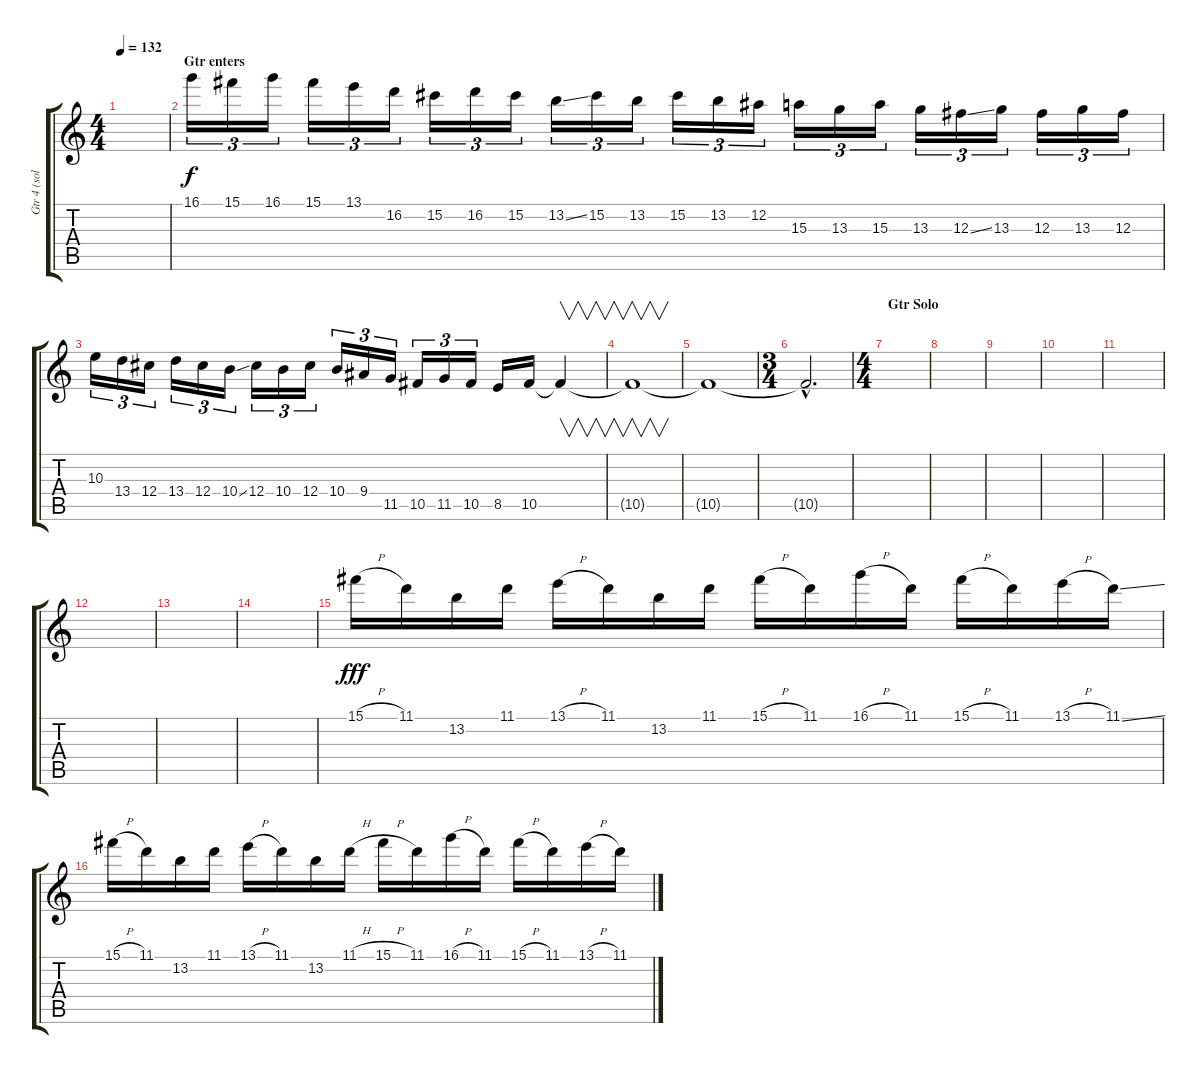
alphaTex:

\track ("Gtr 4 (solos)" "Gtr 4 (sol") {instrument distortionguitar}
\staff {score tabs}
\tuning (Eb4 Bb3 Gb3 Db3 Ab2 Eb2) {hide}
\ts (4 4)
\tempo 132
\clef g2
\ks c
|
\section ("" "Gtr enters")
16.1.16{tu (3 2)} 15.1.16{tu (3 2)} 16.1.16{tu (3 2)} 15.1.16{tu (3 2)} 13.1.16{tu (3 2)} 16.2.16{tu (3 2)} 15.2.16{tu (3 2)} 16.2.16{tu (3 2)} 15.2.16{tu (3 2)} 13.2{ss}.16{tu (3 2)} 15.2.16{tu (3 2)} 13.2.16{tu (3 2)} 15.2.16{tu (3 2)} 13.2.16{tu (3 2)} 12.2.16{tu (3 2)} 15.3.16{tu (3 2)} 13.3.16{tu (3 2)} 15.3.16{tu (3 2)} 13.3.16{tu (3 2)} 12.3{ss}.16{tu (3 2)} 13.3.16{tu (3 2)} 12.3.16{tu (3 2)} 13.3.16{tu (3 2)} 12.3.16{tu (3 2)} |
10.3.16{tu (3 2)} 13.4.16{tu (3 2)} 12.4.16{tu (3 2)} 13.4.16{tu (3 2)} 12.4.16{tu (3 2)} 10.4{ss}.16{tu (3 2)} 12.4.16{tu (3 2)} 10.4.16{tu (3 2)} 12.4.16{tu (3 2)} 10.4.16{tu (3 2)} 9.4.16{tu (3 2)} 11.5.16{tu (3 2)} 10.5.16{tu (3 2)} 11.5.16{tu (3 2)} 10.5.16{tu (3 2)} 8.5.16 10.5.16 10.5{t}.4{v} |
10.5{t}.1{v} |
10.5{t}.1 |
\ts (3 4)
10.5{hac t}.2{d} |
\ts (4 4)
\section ("" "Gtr Solo")
|
|
|
|
|
|
|
|
15.1{h}.16{dy fff} 11.1.16 13.2.16 11.1.16 13.1{h}.16 11.1.16 13.2.16 11.1.16 15.1{h}.16 11.1.16 16.1{h}.16 11.1.16 15.1{h}.16 11.1.16 13.1{h}.16 11.1{ss}.16 |
15.1{h}.16 11.1.16 13.2.16 11.1.16 13.1{h}.16 11.1.16 13.2.16 11.1{h}.16 15.1{h}.16 11.1.16 16.1{h}.16 11.1.16 15.1{h}.16 11.1.16 13.1{h}.16 11.1{ss}.16
